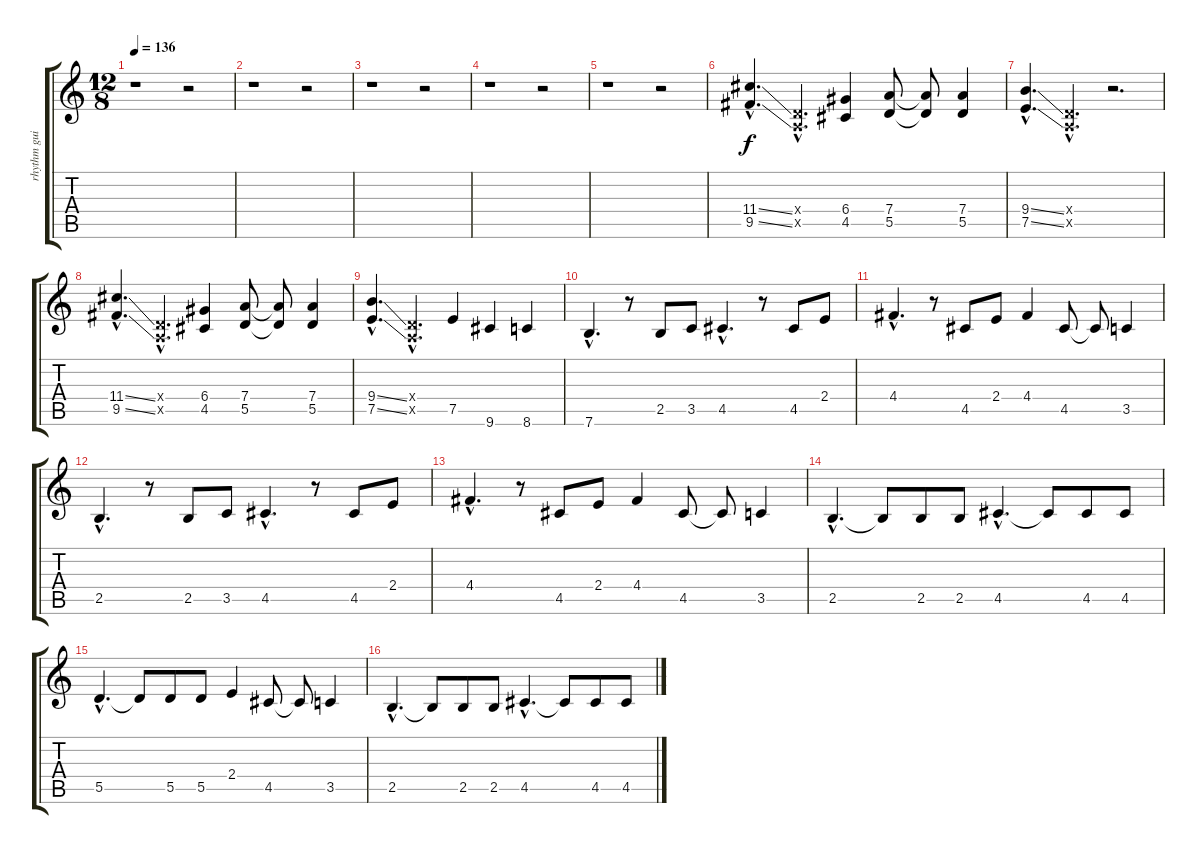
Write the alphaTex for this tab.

\track ("rhythm guitar" "rhythm gui") {instrument distortionguitar}
\staff {score tabs}
\tuning (E4 B3 G3 D3 A2 E2) {hide}
\ts (12 8)
\tempo 136
\clef g2
\ks c
r.1{dy f instrument distortionguitar} r.2 |
r.1 r.2 |
r.1 r.2 |
r.1 r.2 |
r.1 r.2 |
(11.4{ss hac} 9.5{ss hac}).4{d} (0.4{hac x} 0.5{hac x}).4{d} (6.4 4.5).4 (7.4 5.5).8 (7.4{t} 5.5{t}).8 (7.4 5.5).4 |
(9.4{ss hac} 7.5{ss hac}).4{d} (0.4{hac x} 0.5{hac x}).4{d} r.2{d} |
(11.4{ss hac} 9.5{ss hac}).4{d} (0.4{hac x} 0.5{hac x}).4{d} (6.4 4.5).4 (7.4 5.5).8 (7.4{t} 5.5{t}).8 (7.4 5.5).4 |
(9.4{ss hac} 7.5{ss hac}).4{d} (0.4{hac x} 0.5{hac x}).4{d} 7.5.4 9.6.4 8.6.4 |
7.6{hac}.4{d} r.8{instrument electricguitarmuted} 2.5.8 3.5.8 4.5{hac}.4{d} r.8 4.5.8 2.4.8 |
4.4{hac}.4{d} r.8 4.5.8 2.4.8 4.4.4 4.5.8 4.5{t}.8 3.5.4 |
2.5{hac}.4{d} r.8 2.5.8 3.5.8 4.5{hac}.4{d} r.8 4.5.8 2.4.8 |
4.4{hac}.4{d} r.8 4.5.8 2.4.8 4.4.4 4.5.8 4.5{t}.8 3.5.4 |
2.5{hac}.4{d} 2.5{t}.8 2.5.8 2.5.8 4.5{hac}.4{d} 4.5{t}.8 4.5.8 4.5.8 |
5.5{hac}.4{d} 5.5{t}.8 5.5.8 5.5.8 2.4.4 4.5.8 4.5{t}.8 3.5.4 |
2.5{hac}.4{d} 2.5{t}.8 2.5.8 2.5.8 4.5{hac}.4{d} 4.5{t}.8 4.5.8 4.5.8
